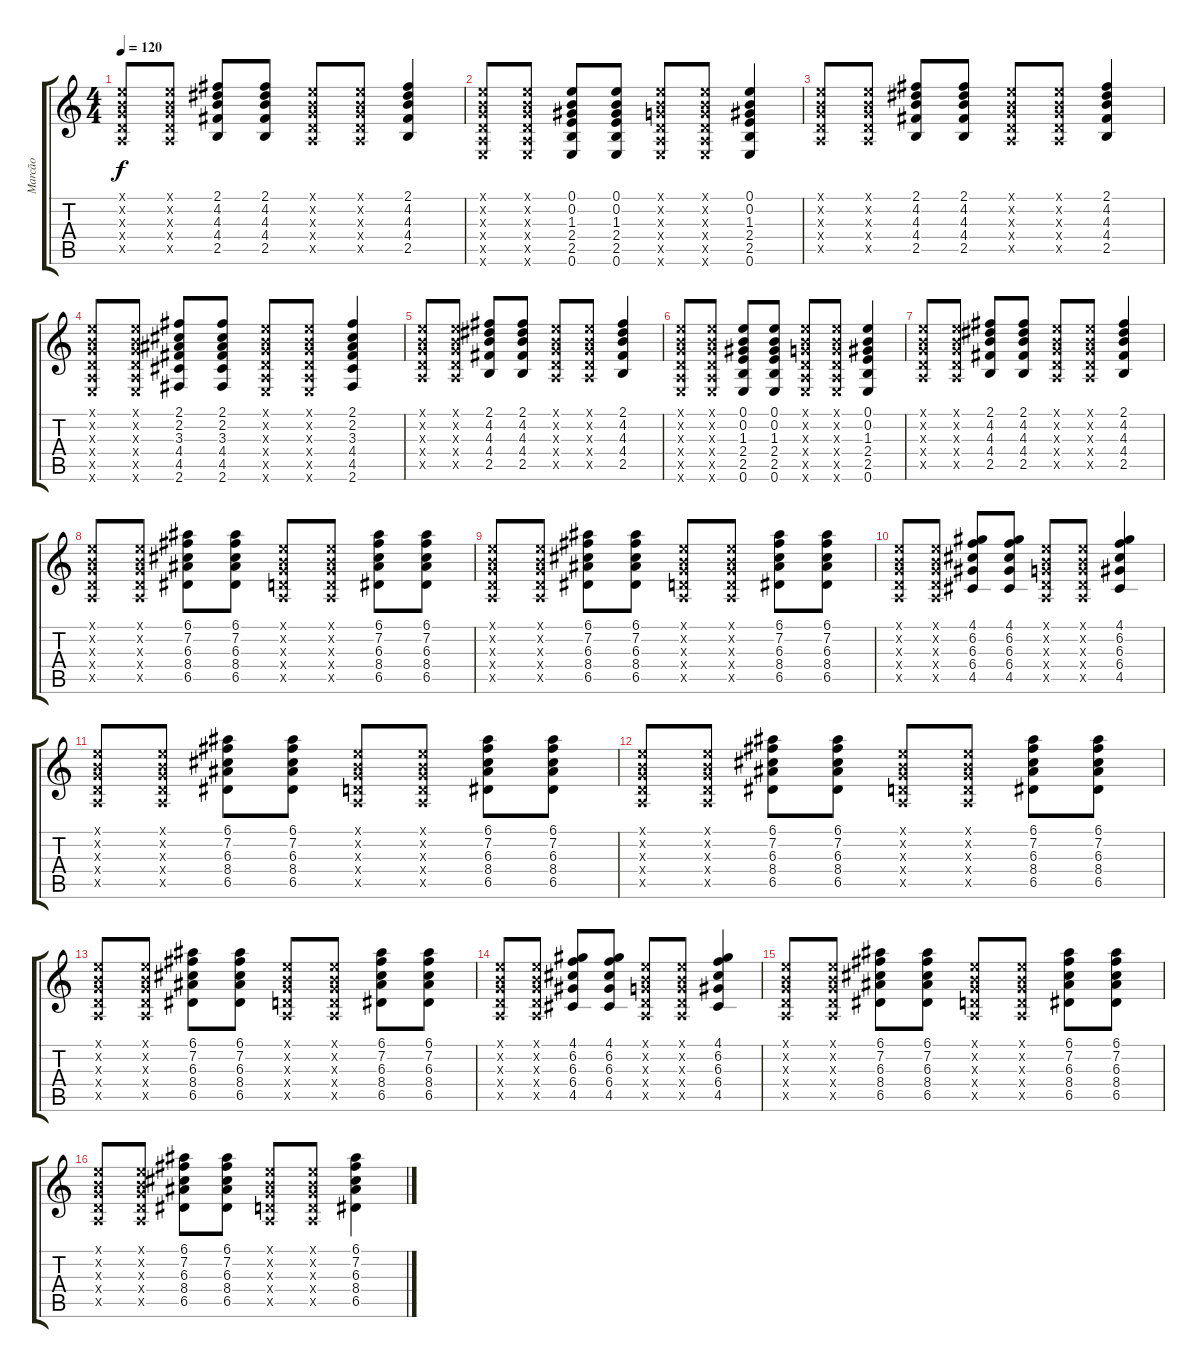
\track ("Marcão" "Marcão") {instrument acousticguitarsteel}
\staff {score tabs}
\tuning (E4 B3 G3 D3 A2 E2) {hide}
\ts (4 4)
\tempo 120
\clef g2
\ks c
(0.1{x} 0.2{x} 0.3{x} 0.4{x} 0.5{x}).8{dy f} (0.1{x} 0.2{x} 0.3{x} 0.4{x} 0.5{x}).8 (2.1 4.2 4.3 4.4 2.5).8 (2.1 4.2 4.3 4.4 2.5).8 (0.1{x} 0.2{x} 0.3{x} 0.4{x} 0.5{x}).8 (0.1{x} 0.2{x} 0.3{x} 0.4{x} 0.5{x}).8 (2.1 4.2 4.3 4.4 2.5).4 |
(0.1{x} 0.2{x} 0.3{x} 0.4{x} 0.5{x} 0.6{x}).8 (0.1{x} 0.2{x} 0.3{x} 0.4{x} 0.5{x} 0.6{x}).8 (0.1 0.2 1.3 2.4 2.5 0.6).8 (0.1 0.2 1.3 2.4 2.5 0.6).8 (0.1{x} 0.2{x} 0.3{x} 0.4{x} 0.5{x} 0.6{x}).8 (0.1{x} 0.2{x} 0.3{x} 0.4{x} 0.5{x} 0.6{x}).8 (0.1 0.2 1.3 2.4 2.5 0.6).4 |
(0.1{x} 0.2{x} 0.3{x} 0.4{x} 0.5{x}).8 (0.1{x} 0.2{x} 0.3{x} 0.4{x} 0.5{x}).8 (2.1 4.2 4.3 4.4 2.5).8 (2.1 4.2 4.3 4.4 2.5).8 (0.1{x} 0.2{x} 0.3{x} 0.4{x} 0.5{x}).8 (0.1{x} 0.2{x} 0.3{x} 0.4{x} 0.5{x}).8 (2.1 4.2 4.3 4.4 2.5).4 |
(0.1{x} 0.2{x} 0.3{x} 0.4{x} 0.5{x} 0.6{x}).8 (0.1{x} 0.2{x} 0.3{x} 0.4{x} 0.5{x} 0.6{x}).8 (2.1 2.2 3.3 4.4 4.5 2.6).8 (2.1 2.2 3.3 4.4 4.5 2.6).8 (0.1{x} 0.2{x} 0.3{x} 0.4{x} 0.5{x} 0.6{x}).8 (0.1{x} 0.2{x} 0.3{x} 0.4{x} 0.5{x} 0.6{x}).8 (2.1 2.2 3.3 4.4 4.5 2.6).4 |
(0.1{x} 0.2{x} 0.3{x} 0.4{x} 0.5{x}).8 (0.1{x} 0.2{x} 0.3{x} 0.4{x} 0.5{x}).8 (2.1 4.2 4.3 4.4 2.5).8 (2.1 4.2 4.3 4.4 2.5).8 (0.1{x} 0.2{x} 0.3{x} 0.4{x} 0.5{x}).8 (0.1{x} 0.2{x} 0.3{x} 0.4{x} 0.5{x}).8 (2.1 4.2 4.3 4.4 2.5).4 |
(0.1{x} 0.2{x} 0.3{x} 0.4{x} 0.5{x} 0.6{x}).8 (0.1{x} 0.2{x} 0.3{x} 0.4{x} 0.5{x} 0.6{x}).8 (0.1 0.2 1.3 2.4 2.5 0.6).8 (0.1 0.2 1.3 2.4 2.5 0.6).8 (0.1{x} 0.2{x} 0.3{x} 0.4{x} 0.5{x} 0.6{x}).8 (0.1{x} 0.2{x} 0.3{x} 0.4{x} 0.5{x} 0.6{x}).8 (0.1 0.2 1.3 2.4 2.5 0.6).4 |
(0.1{x} 0.2{x} 0.3{x} 0.4{x} 0.5{x}).8 (0.1{x} 0.2{x} 0.3{x} 0.4{x} 0.5{x}).8 (2.1 4.2 4.3 4.4 2.5).8 (2.1 4.2 4.3 4.4 2.5).8 (0.1{x} 0.2{x} 0.3{x} 0.4{x} 0.5{x}).8 (0.1{x} 0.2{x} 0.3{x} 0.4{x} 0.5{x}).8 (2.1 4.2 4.3 4.4 2.5).4 |
(0.1{x} 0.2{x} 0.3{x} 0.4{x} 0.5{x}).8 (0.1{x} 0.2{x} 0.3{x} 0.4{x} 0.5{x}).8 (6.1 7.2 6.3 8.4 6.5).8 (6.1 7.2 6.3 8.4 6.5).8 (0.1{x} 0.2{x} 0.3{x} 0.4{x} 0.5{x}).8 (0.1{x} 0.2{x} 0.3{x} 0.4{x} 0.5{x}).8 (6.1 7.2 6.3 8.4 6.5).8 (6.1 7.2 6.3 8.4 6.5).8 |
(0.1{x} 0.2{x} 0.3{x} 0.4{x} 0.5{x}).8 (0.1{x} 0.2{x} 0.3{x} 0.4{x} 0.5{x}).8 (6.1 7.2 6.3 8.4 6.5).8 (6.1 7.2 6.3 8.4 6.5).8 (0.1{x} 0.2{x} 0.3{x} 0.4{x} 0.5{x}).8 (0.1{x} 0.2{x} 0.3{x} 0.4{x} 0.5{x}).8 (6.1 7.2 6.3 8.4 6.5).8 (6.1 7.2 6.3 8.4 6.5).8 |
(0.1{x} 0.2{x} 0.3{x} 0.4{x} 0.5{x}).8 (0.1{x} 0.2{x} 0.3{x} 0.4{x} 0.5{x}).8 (4.1 6.2 6.3 6.4 4.5).8 (4.1 6.2 6.3 6.4 4.5).8 (0.1{x} 0.2{x} 0.3{x} 0.4{x} 0.5{x}).8 (0.1{x} 0.2{x} 0.3{x} 0.4{x} 0.5{x}).8 (4.1 6.2 6.3 6.4 4.5).4 |
(0.1{x} 0.2{x} 0.3{x} 0.4{x} 0.5{x}).8 (0.1{x} 0.2{x} 0.3{x} 0.4{x} 0.5{x}).8 (6.1 7.2 6.3 8.4 6.5).8 (6.1 7.2 6.3 8.4 6.5).8 (0.1{x} 0.2{x} 0.3{x} 0.4{x} 0.5{x}).8 (0.1{x} 0.2{x} 0.3{x} 0.4{x} 0.5{x}).8 (6.1 7.2 6.3 8.4 6.5).8 (6.1 7.2 6.3 8.4 6.5).8 |
(0.1{x} 0.2{x} 0.3{x} 0.4{x} 0.5{x}).8 (0.1{x} 0.2{x} 0.3{x} 0.4{x} 0.5{x}).8 (6.1 7.2 6.3 8.4 6.5).8 (6.1 7.2 6.3 8.4 6.5).8 (0.1{x} 0.2{x} 0.3{x} 0.4{x} 0.5{x}).8 (0.1{x} 0.2{x} 0.3{x} 0.4{x} 0.5{x}).8 (6.1 7.2 6.3 8.4 6.5).8 (6.1 7.2 6.3 8.4 6.5).8 |
(0.1{x} 0.2{x} 0.3{x} 0.4{x} 0.5{x}).8 (0.1{x} 0.2{x} 0.3{x} 0.4{x} 0.5{x}).8 (6.1 7.2 6.3 8.4 6.5).8 (6.1 7.2 6.3 8.4 6.5).8 (0.1{x} 0.2{x} 0.3{x} 0.4{x} 0.5{x}).8 (0.1{x} 0.2{x} 0.3{x} 0.4{x} 0.5{x}).8 (6.1 7.2 6.3 8.4 6.5).8 (6.1 7.2 6.3 8.4 6.5).8 |
(0.1{x} 0.2{x} 0.3{x} 0.4{x} 0.5{x}).8 (0.1{x} 0.2{x} 0.3{x} 0.4{x} 0.5{x}).8 (4.1 6.2 6.3 6.4 4.5).8 (4.1 6.2 6.3 6.4 4.5).8 (0.1{x} 0.2{x} 0.3{x} 0.4{x} 0.5{x}).8 (0.1{x} 0.2{x} 0.3{x} 0.4{x} 0.5{x}).8 (4.1 6.2 6.3 6.4 4.5).4 |
(0.1{x} 0.2{x} 0.3{x} 0.4{x} 0.5{x}).8 (0.1{x} 0.2{x} 0.3{x} 0.4{x} 0.5{x}).8 (6.1 7.2 6.3 8.4 6.5).8 (6.1 7.2 6.3 8.4 6.5).8 (0.1{x} 0.2{x} 0.3{x} 0.4{x} 0.5{x}).8 (0.1{x} 0.2{x} 0.3{x} 0.4{x} 0.5{x}).8 (6.1 7.2 6.3 8.4 6.5).8 (6.1 7.2 6.3 8.4 6.5).8 |
(0.1{x} 0.2{x} 0.3{x} 0.4{x} 0.5{x}).8 (0.1{x} 0.2{x} 0.3{x} 0.4{x} 0.5{x}).8 (6.1 7.2 6.3 8.4 6.5).8 (6.1 7.2 6.3 8.4 6.5).8 (0.1{x} 0.2{x} 0.3{x} 0.4{x} 0.5{x}).8 (0.1{x} 0.2{x} 0.3{x} 0.4{x} 0.5{x}).8 (6.1 7.2 6.3 8.4 6.5).4
